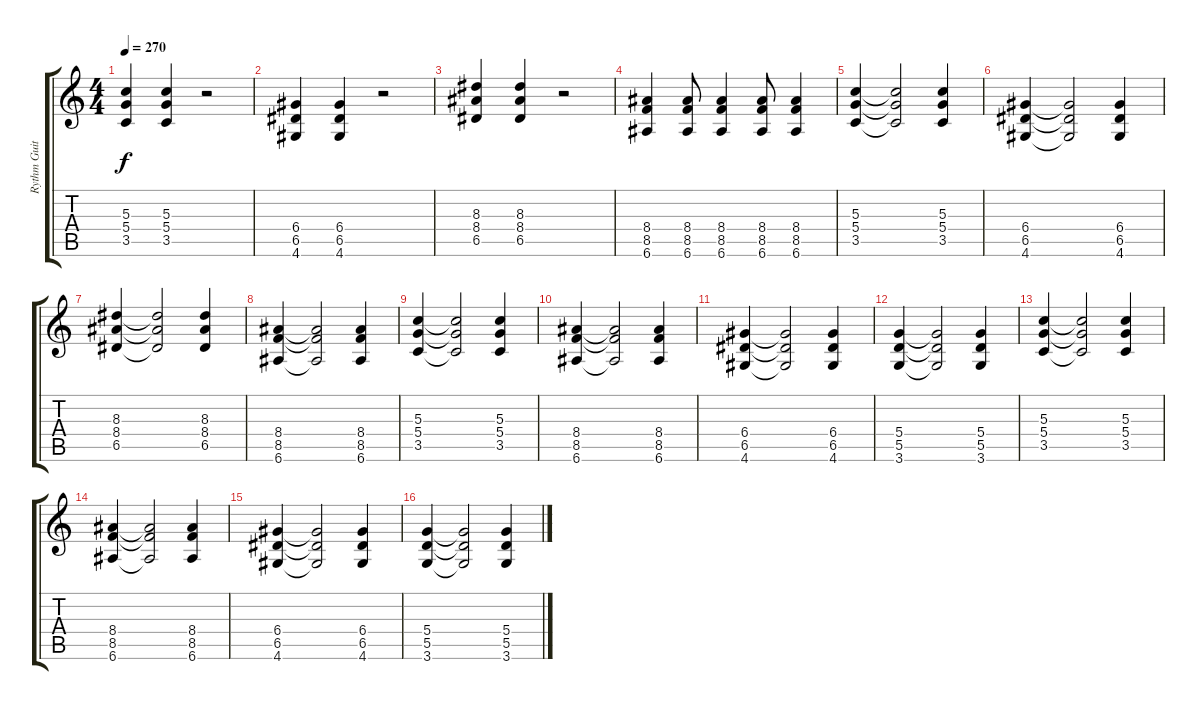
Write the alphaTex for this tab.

\track ("Rythm Guitar" "Rythm Guit") {instrument overdrivenguitar}
\staff {score tabs}
\tuning (E4 B3 G3 D3 A2 E2) {hide}
\ts (4 4)
\tempo 270
\clef g2
\ks c
(5.3 5.4 3.5).4{dy f} (5.3 5.4 3.5).4 r.2 |
(6.4 6.5 4.6).4 (6.4 6.5 4.6).4 r.2 |
(8.3 8.4 6.5).4 (8.3 8.4 6.5).4 r.2 |
(8.4 8.5 6.6).4 (8.4 8.5 6.6).8 (8.4 8.5 6.6).4 (8.4 8.5 6.6).8 (8.4 8.5 6.6).4 |
(5.3 5.4 3.5).4 (5.3{t} 5.4{t} 3.5{t}).2 (5.3 5.4 3.5).4 |
(6.4 6.5 4.6).4 (6.4{t} 6.5{t} 4.6{t}).2 (6.4 6.5 4.6).4 |
(8.3 8.4 6.5).4 (8.3{t} 8.4{t} 6.5{t}).2 (8.3 8.4 6.5).4 |
(8.4 8.5 6.6).4 (8.4{t} 8.5{t} 6.6{t}).2 (8.4 8.5 6.6).4 |
(5.3 5.4 3.5).4 (5.3{t} 5.4{t} 3.5{t}).2 (5.3 5.4 3.5).4 |
(8.4 8.5 6.6).4 (8.4{t} 8.5{t} 6.6{t}).2 (8.4 8.5 6.6).4 |
(6.4 6.5 4.6).4 (6.4{t} 6.5{t} 4.6{t}).2 (6.4 6.5 4.6).4 |
(5.4 5.5 3.6).4 (5.4{t} 5.5{t} 3.6{t}).2 (5.4 5.5 3.6).4 |
(5.3 5.4 3.5).4 (5.3{t} 5.4{t} 3.5{t}).2 (5.3 5.4 3.5).4 |
(8.4 8.5 6.6).4 (8.4{t} 8.5{t} 6.6{t}).2 (8.4 8.5 6.6).4 |
(6.4 6.5 4.6).4 (6.4{t} 6.5{t} 4.6{t}).2 (6.4 6.5 4.6).4 |
(5.4 5.5 3.6).4 (5.4{t} 5.5{t} 3.6{t}).2 (5.4 5.5 3.6).4
